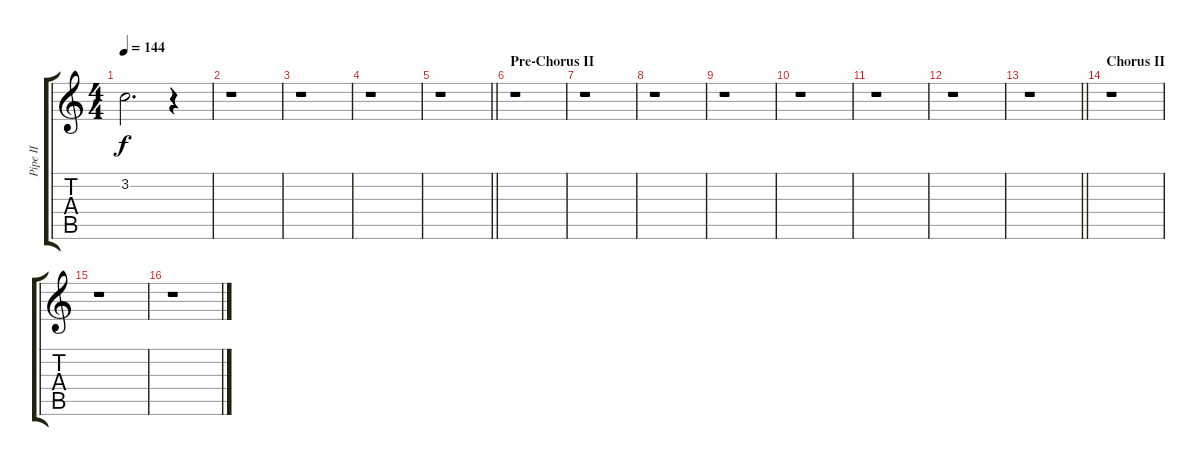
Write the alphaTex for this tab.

\track ("Pipe II" "Pipe II") {instrument oboe}
\staff {score tabs}
\tuning (D5 A4 F4 C4 G3 D3) {hide}
\ts (4 4)
\tempo 144
\clef g2
\ks c
3.2.2{d dy f} r.4 |
r.1 |
r.1 |
r.1 |
\barLineRight lightlight
r.1 |
\section ("" "Pre-Chorus II")
r.1 |
r.1 |
r.1 |
r.1 |
r.1 |
r.1 |
r.1 |
\barLineRight lightlight
r.1 |
\section ("" "Chorus II")
r.1 |
r.1 |
r.1
